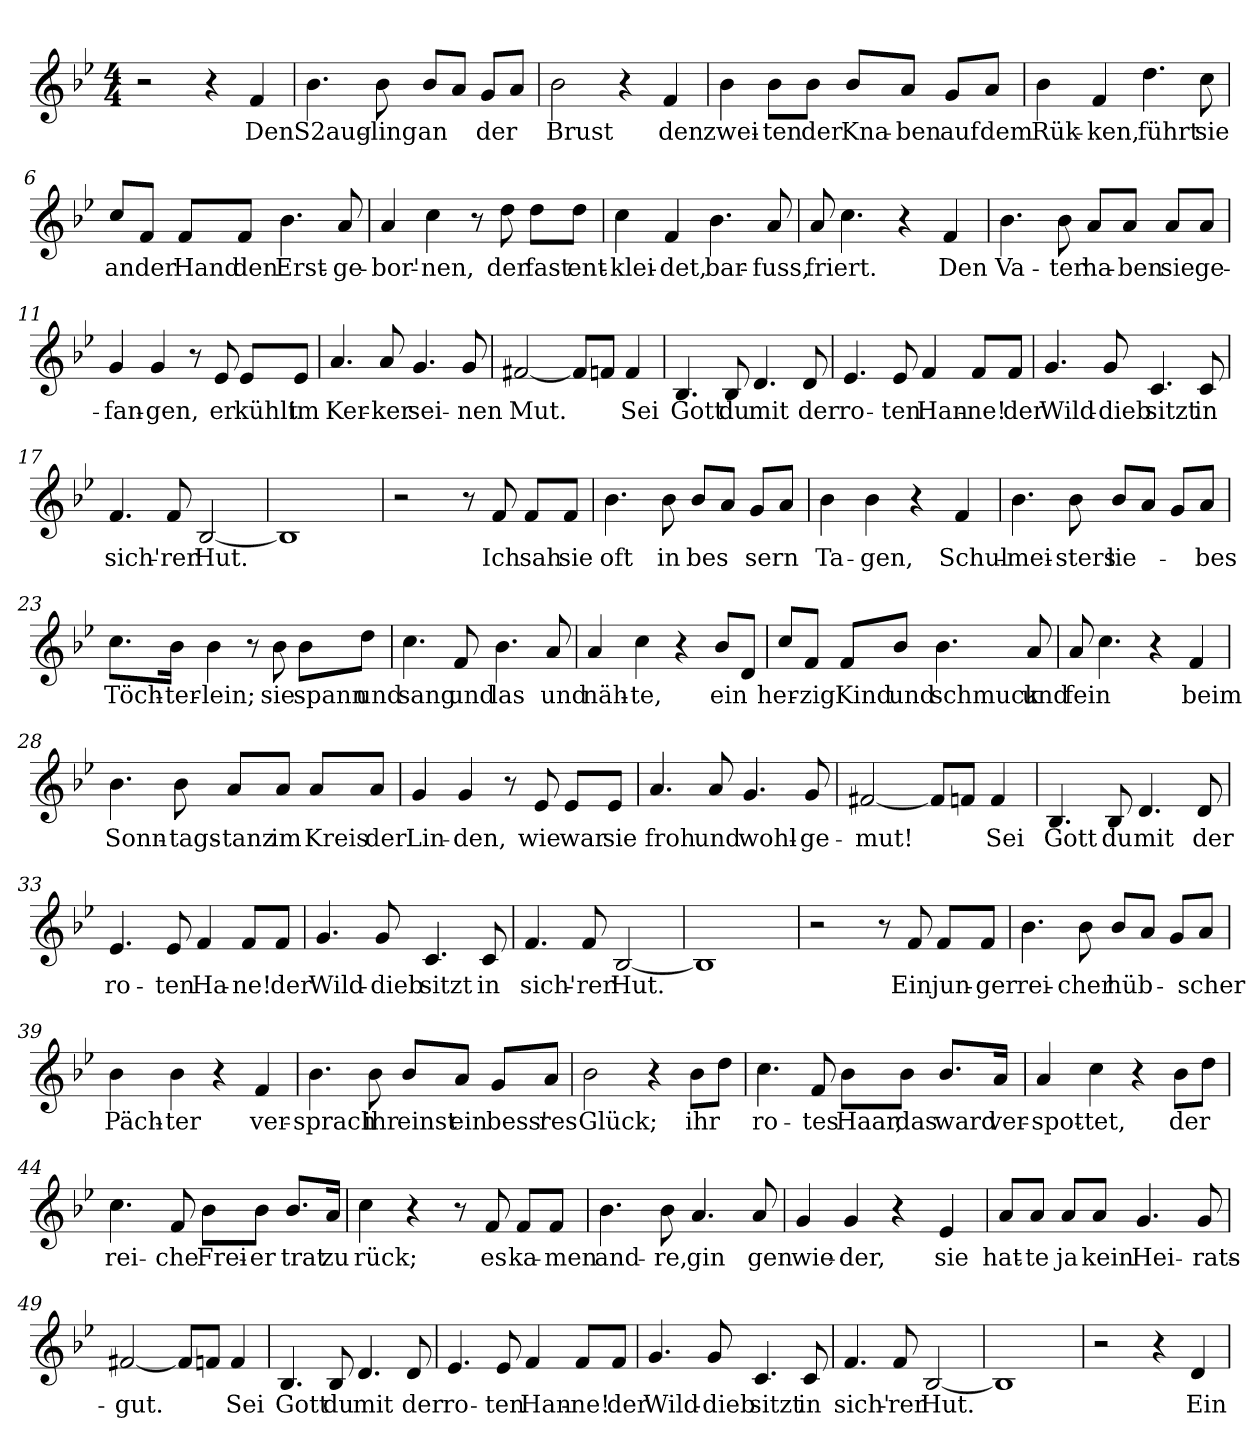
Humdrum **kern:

**kern	**text
*part1	*part1
*staff1	*staff1
*clefG2	*
*k[b-e-]	*
*M4/4	*
=1	=1
2r	.
4r	.
!	!LO:LY:b
4f/	Den
=2	=2
!	!LO:LY:b
4.b-\	S2aug-
!	!LO:LY:b
8b-\	-ling
!	!LO:LY:b
8b-/L	an
8a/J	.
!	!LO:LY:b
8g/L	der
8a/J	.
=3	=3
!	!LO:LY:b
2b-\	Brust
4r	.
!	!LO:LY:b
4f/	den
=4	=4
!	!LO:LY:b
4b-\	zwei-
!	!LO:LY:b
8b-\L	-ten
!	!LO:LY:b
8b-\J	der
!	!LO:LY:b
8b-/L	Kna-
!	!LO:LY:b
8a/J	-ben
!	!LO:LY:b
8g/L	auf
!	!LO:LY:b
8a/J	dem
=5	=5
!	!LO:LY:b
4b-\	Rük-
!	!LO:LY:b
4f/	-ken,
!	!LO:LY:b
4.dd\	führt
!	!LO:LY:b
8cc\	sie
!!LO:LB:g=z
=6	=6
!	!LO:LY:b
8cc/L	an
!	!LO:LY:b
8f/J	der
!	!LO:LY:b
8f/L	Hand
!	!LO:LY:b
8f/J	den
!	!LO:LY:b
4.b-\	Erst-
!	!LO:LY:b
8a/	-ge-
=7	=7
!	!LO:LY:b
4a/	-bor'-
!	!LO:LY:b
4cc\	-nen,
8r	.
!	!LO:LY:b
8dd\	der
!	!LO:LY:b
8dd\L	fast
!	!LO:LY:b
8dd\J	ent-
=8	=8
!	!LO:LY:b
4cc\	-klei-
!	!LO:LY:b
4f/	-det,
!	!LO:LY:b
4.b-\	bar-
!	!LO:LY:b
8a/	-fuss,
=9	=9
!	!LO:LY:b
8a/	friert.
4.cc\	.
4r	.
!	!LO:LY:b
4f/	Den
=10	=10
!	!LO:LY:b
4.b-\	Va-
!	!LO:LY:b
8b-\	-ter
!	!LO:LY:b
8a/L	ha-
!	!LO:LY:b
8a/J	-ben
!	!LO:LY:b
8a/L	sie
!	!LO:LY:b
8a/J	ge-
!!LO:LB:g=z
=11	=11
!	!LO:LY:b
4g/	-fan-
!	!LO:LY:b
4g/	-gen,
8r	.
!	!LO:LY:b
8e-/	er
!	!LO:LY:b
8e-/L	kühlt
!	!LO:LY:b
8e-/J	im
=12	=12
!	!LO:LY:b
4.a/	Ker-
!	!LO:LY:b
8a/	-ker
!	!LO:LY:b
4.g/	sei-
!	!LO:LY:b
8g/	-nen
=13	=13
!	!LO:LY:b
[2f#X/	Mut.
8f#/L]	.
8fn/J	.
!	!LO:LY:b
4f/	Sei
=14	=14
!	!LO:LY:b
4.B-/	Gott
!	!LO:LY:b
8B-/	du
!	!LO:LY:b
4.d/	mit
!	!LO:LY:b
8d/	der
=15	=15
!	!LO:LY:b
4.e-/	ro-
!	!LO:LY:b
8e-/	-ten
!	!LO:LY:b
4f/	Han-
!	!LO:LY:b
8f/L	-ne!
!	!LO:LY:b
8f/J	der
=16	=16
!	!LO:LY:b
4.g/	Wild-
!	!LO:LY:b
8g/	-dieb
!	!LO:LY:b
4.c/	sitzt
!	!LO:LY:b
8c/	in
!!LO:LB:g=z
=17	=17
!	!LO:LY:b
4.f/	sich'-
!	!LO:LY:b
8f/	-rer
!	!LO:LY:b
[2B-/	Hut.
=18	=18
1B-]	.
=19	=19
2r	.
8r	.
!	!LO:LY:b
8f/	Ich
!	!LO:LY:b
8f/L	sah
!	!LO:LY:b
8f/J	sie
=20	=20
!	!LO:LY:b
4.b-\	oft
!	!LO:LY:b
8b-\	in
!	!LO:LY:b
8b-/L	bes
8a/J	.
!	!LO:LY:b
8g/L	-sern
8a/J	.
=21	=21
!	!LO:LY:b
4b-\	Ta-
!	!LO:LY:b
4b-\	-gen,
4r	.
!	!LO:LY:b
4f/	Schul-
=22	=22
!	!LO:LY:b
4.b-\	-mei-
!	!LO:LY:b
8b-\	-sters
!	!LO:LY:b
8b-/L	lie-
8a/J	.
8g/L	.
!	!LO:LY:b
8a/J	-bes
=23	=23
!	!LO:LY:b
8.cc\L	Töch-
!	!LO:LY:b
16b-\Jk	-ter-
!	!LO:LY:b
4b-\	-lein;
8r	.
!	!LO:LY:b
8b-\	sie
!	!LO:LY:b
8b-\L	spann
!	!LO:LY:b
8dd\J	und
!!LO:LB:g=z
=24	=24
!	!LO:LY:b
4.cc\	sang
!	!LO:LY:b
8f/	und
!	!LO:LY:b
4.b-\	las
!	!LO:LY:b
8a/	und
=25	=25
!	!LO:LY:b
4a/	näh-
!	!LO:LY:b
4cc\	-te,
4r	.
!	!LO:LY:b
8b-/L	ein
8d/J	.
=26	=26
!	!LO:LY:b
8cc/L	her-
!	!LO:LY:b
8f/J	-zig
!	!LO:LY:b
8f/L	Kind
!	!LO:LY:b
8b-/J	und
!	!LO:LY:b
4.b-\	schmuck
!	!LO:LY:b
8a/	und
=27	=27
!	!LO:LY:b
8a/	fein
4.cc\	.
4r	.
!	!LO:LY:b
4f/	beim
=28	=28
!	!LO:LY:b
4.b-\	Sonn-
!	!LO:LY:b
8b-\	-tags-
!	!LO:LY:b
8a/L	-tanz
!	!LO:LY:b
8a/J	im
!	!LO:LY:b
8a/L	Kreis
!	!LO:LY:b
8a/J	der
!!LO:LB:g=z
=29	=29
!	!LO:LY:b
4g/	Lin-
!	!LO:LY:b
4g/	-den,
8r	.
!	!LO:LY:b
8e-/	wie
!	!LO:LY:b
8e-/L	war
!	!LO:LY:b
8e-/J	sie
=30	=30
!	!LO:LY:b
4.a/	froh
!	!LO:LY:b
8a/	und
!	!LO:LY:b
4.g/	wohl-
!	!LO:LY:b
8g/	-ge-
=31	=31
!	!LO:LY:b
[2f#X/	mut!
8f#/L]	.
8fn/J	.
!	!LO:LY:b
4f/	Sei
=32	=32
!	!LO:LY:b
4.B-/	Gott
!	!LO:LY:b
8B-/	du
!	!LO:LY:b
4.d/	mit
!	!LO:LY:b
8d/	der
=33	=33
!	!LO:LY:b
4.e-/	ro-
!	!LO:LY:b
8e-/	-ten
!	!LO:LY:b
4f/	Ha-
!	!LO:LY:b
8f/L	-ne!
!	!LO:LY:b
8f/J	der
=34	=34
!	!LO:LY:b
4.g/	Wild-
!	!LO:LY:b
8g/	-dieb
!	!LO:LY:b
4.c/	sitzt
!	!LO:LY:b
8c/	in
!!LO:LB:g=z
=35	=35
!	!LO:LY:b
4.f/	sich'-
!	!LO:LY:b
8f/	-rer
!	!LO:LY:b
[2B-/	Hut.
=36	=36
1B-]	.
=37	=37
2r	.
8r	.
!	!LO:LY:b
8f/	Ein
!	!LO:LY:b
8f/L	jun-
!	!LO:LY:b
8f/J	-ger
=38	=38
!	!LO:LY:b
4.b-\	rei-
!	!LO:LY:b
8b-\	-cher
!	!LO:LY:b
8b-/L	hüb-
8a/J	.
8g/L	.
!	!LO:LY:b
8a/J	-scher
=39	=39
!	!LO:LY:b
4b-\	Päch-
!	!LO:LY:b
4b-\	-ter
4r	.
!	!LO:LY:b
4f/	ver-
=40	=40
!	!LO:LY:b
4.b-\	-sprach
!	!LO:LY:b
8b-\	ihr
!	!LO:LY:b
8b-/L	einst
!	!LO:LY:b
8a/J	ein
!	!LO:LY:b
8g/L	bess'
!	!LO:LY:b
8a/J	-res
=41	=41
!	!LO:LY:b
2b-\	Glück;
4r	.
!	!LO:LY:b
8b-\L	ihr
8dd\J	.
!!LO:LB:g=z
=42	=42
!	!LO:LY:b
4.cc\	ro-
!	!LO:LY:b
8f/	-tes
!	!LO:LY:b
8b-\L	Haar,
!	!LO:LY:b
8b-\J	das
!	!LO:LY:b
8.b-/L	ward
!	!LO:LY:b
16a/Jk	ver-
=43	=43
!	!LO:LY:b
4a/	-spot-
!	!LO:LY:b
4cc\	-tet,
4r	.
!	!LO:LY:b
8b-\L	der
8dd\J	.
=44	=44
!	!LO:LY:b
4.cc\	rei-
!	!LO:LY:b
8f/	-che
!	!LO:LY:b
8b-\L	Frei-
!	!LO:LY:b
8b-\J	-er
!	!LO:LY:b
8.b-/L	trat
!	!LO:LY:b
16a/Jk	zu
=45	=45
!	!LO:LY:b
4cc\	-rück;
4r	.
8r	.
!	!LO:LY:b
8f/	es
!	!LO:LY:b
8f/L	ka-
!	!LO:LY:b
8f/J	-men
=46	=46
!	!LO:LY:b
4.b-\	and-
!	!LO:LY:b
8b-\	-re,
!	!LO:LY:b
4.a/	gin
!	!LO:LY:b
8a/	-gen
=47	=47
!	!LO:LY:b
4g/	wie-
!	!LO:LY:b
4g/	-der,
4r	.
!	!LO:LY:b
4e-/	sie
!!LO:LB:g=z
=48	=48
!	!LO:LY:b
8a/L	hat-
!	!LO:LY:b
8a/J	-te
!	!LO:LY:b
8a/L	ja
!	!LO:LY:b
8a/J	kein
!	!LO:LY:b
4.g/	Hei-
!	!LO:LY:b
8g/	-rats-
=49	=49
!	!LO:LY:b
[2f#X/	-gut.
8f#/L]	.
8fn/J	.
!	!LO:LY:b
4f/	Sei
=50	=50
!	!LO:LY:b
4.B-/	Gott
!	!LO:LY:b
8B-/	du
!	!LO:LY:b
4.d/	mit
!	!LO:LY:b
8d/	der
=51	=51
!	!LO:LY:b
4.e-/	ro-
!	!LO:LY:b
8e-/	-ten
!	!LO:LY:b
4f/	Han-
!	!LO:LY:b
8f/L	-ne!
!	!LO:LY:b
8f/J	der
=52	=52
!	!LO:LY:b
4.g/	Wild-
!	!LO:LY:b
8g/	-dieb
!	!LO:LY:b
4.c/	sitzt
!	!LO:LY:b
8c/	in
=53	=53
!	!LO:LY:b
4.f/	sich'-
!	!LO:LY:b
8f/	-rer
!	!LO:LY:b
[2B-/	Hut.
=54	=54
1B-]	.
!!LO:LB:g=z
=55	=55
2r	.
4r	.
!	!LO:LY:b
4d/	Ein
=	=
*-	*-
